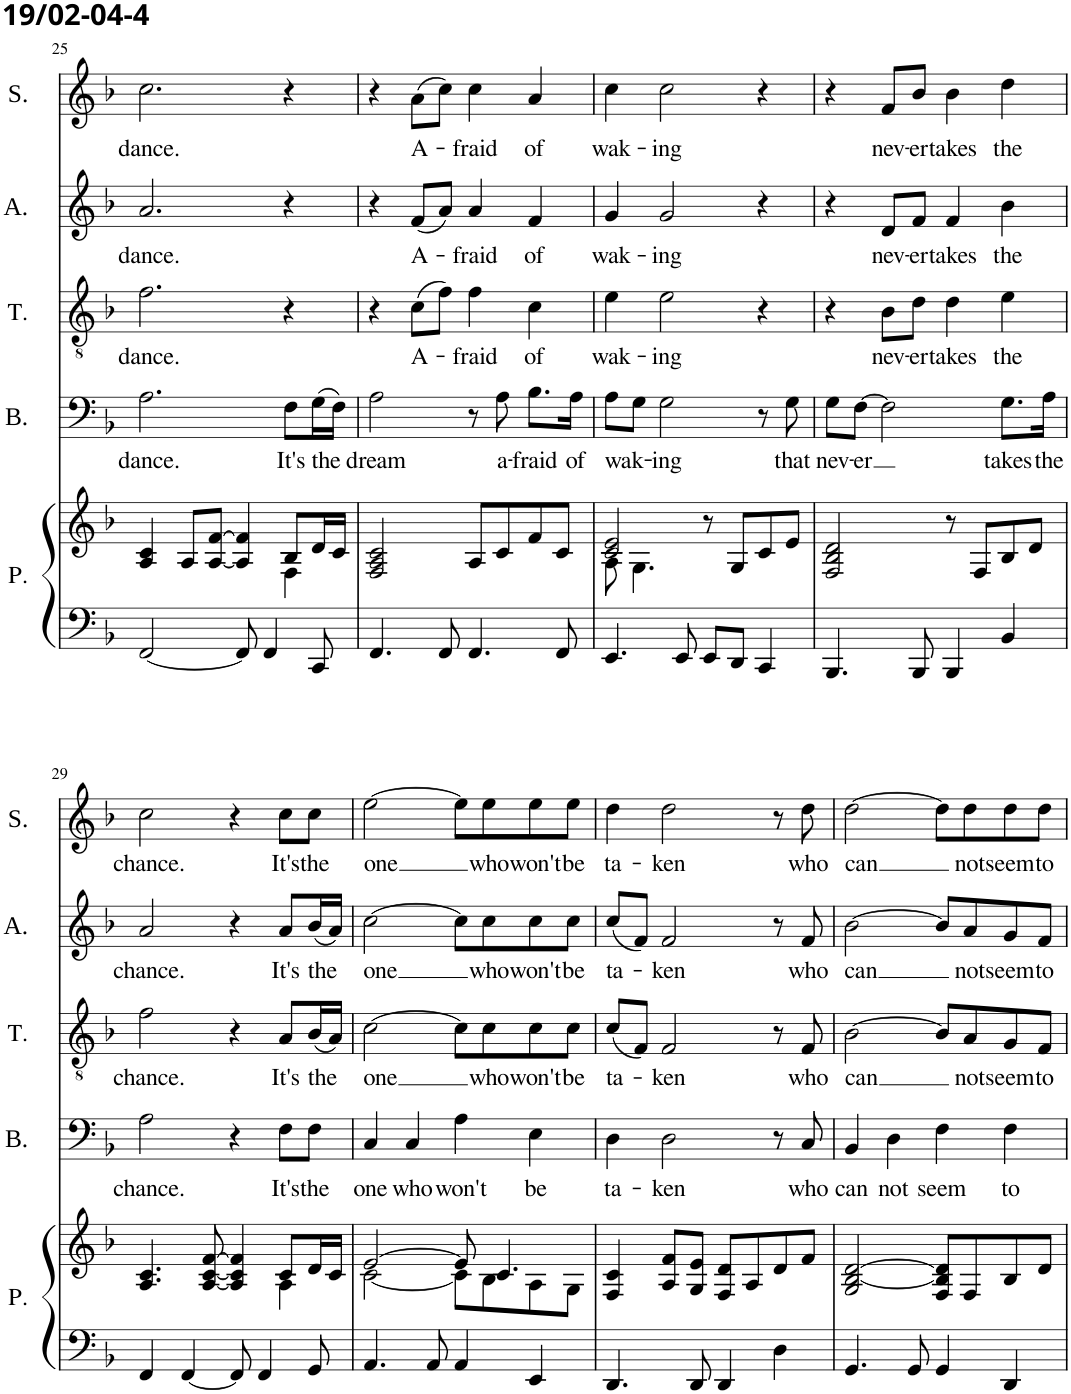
**kern	**kern	**kern	**text	**kern	**text	**kern	**text	**kern	**text
*part5	*part5	*part4	*part4	*part3	*part3	*part2	*part2	*part1	*part1
*staff6	*staff5	*staff4	*staff4	*staff3	*staff3	*staff2	*staff2	*staff1	*staff1
*I"Piano	*	*I"Bass	*	*I"Tenor	*	*I"Alto	*	*I"Soprano	*
*I'P.	*	*I'B.	*	*I'T.	*	*I'A.	*	*I'S.	*
!!LO:PB:g=z
*clefF4	*clefG2	*clefF4	*	*clefGv2	*	*clefG2	*	*clefG2	*
*k[b-]	*k[b-]	*k[b-]	*	*k[b-]	*	*k[b-]	*	*k[b-]	*
*M4/4	*M4/4	*M4/4	*	*M4/4	*	*M4/4	*	*M4/4	*
=25	=25	=25	=25	=25	=25	=25	=25	=25	=25
*	*^	*	*	*	*	*	*	*	*
!	!	!	!	!LO:LY:b	!	!LO:LY:b	!	!LO:LY:b	!	!LO:LY:b
[2FF/	4A/ 4c/	2.ryy	2.A\	dance.	2.f\	dance.	2.a/	dance.	2.cc\	dance.
.	8A/L	.	.	.	.	.	.	.	.	.
.	[8A/ [8f/J	.	.	.	.	.	.	.	.	.
8FF/]	4A/] 4f/]	.	.	.	.	.	.	.	.	.
4FF/	.	.	.	.	.	.	.	.	.	.
!	!	!	!	!LO:LY:b	!	!	!	!	!	!
.	8B-/L	4F\	8F\L	It's	4r	.	4r	.	4r	.
!	!	!	!	!LO:LY:b	!	!	!	!	!	!
8CC/	16d/L	.	(16G\L	the	.	.	.	.	.	.
.	16c/JJ	.	16F\JJ)	.	.	.	.	.	.	.
*	*v	*v	*	*	*	*	*	*	*	*
=26	=26	=26	=26	=26	=26	=26	=26	=26	=26
!	!	!	!LO:LY:b	!	!	!	!	!	!
4.FF/	2F/ 2A/ 2c/	2A\	dream	4r	.	4r	.	4r	.
!	!	!	!	!	!LO:LY:b	!	!LO:LY:b	!	!LO:LY:b
.	.	.	.	(8c\L	A-	(8f/L	A-	(8a\L	A-
8FF/	.	.	.	8f\J)	.	8a/J)	.	8cc\J)	.
!	!	!	!	!	!LO:LY:b	!	!LO:LY:b	!	!LO:LY:b
4.FF/	8A/L	8r	.	4f\	-fraid	4a/	-fraid	4cc\	-fraid
!	!	!	!LO:LY:b	!	!	!	!	!	!
.	8c/	8A\	a-	.	.	.	.	.	.
!	!	!	!LO:LY:b	!	!LO:LY:b	!	!LO:LY:b	!	!LO:LY:b
.	8f/	8.B-\L	-fraid	4c\	of	4f/	of	4a/	of
8FF/	8c/J	.	.	.	.	.	.	.	.
!	!	!	!LO:LY:b	!	!	!	!	!	!
.	.	16A\Jk	of	.	.	.	.	.	.
=27	=27	=27	=27	=27	=27	=27	=27	=27	=27
*	*^	*	*	*	*	*	*	*	*
!	!	!	!	!LO:LY:b	!	!LO:LY:b	!	!LO:LY:b	!	!LO:LY:b
4.EE/	2c/ 2e/	8A\	8A\L	wak-	4e\	wak-	4g/	wak-	4cc\	wak-
.	.	4.G\	8G\J	.	.	.	.	.	.	.
!	!	!	!	!LO:LY:b	!	!LO:LY:b	!	!LO:LY:b	!	!LO:LY:b
.	.	.	2G\	-ing	2e\	-ing	2g/	-ing	2cc\	-ing
8EE/	.	.	.	.	.	.	.	.	.	.
8EE/L	8r	2ryy	.	.	.	.	.	.	.	.
8DD/J	8G/L	.	.	.	.	.	.	.	.	.
4CC/	8c/	.	8r	.	4r	.	4r	.	4r	.
!	!	!	!	!LO:LY:b	!	!	!	!	!	!
.	8e/J	.	8G\	that	.	.	.	.	.	.
*	*v	*v	*	*	*	*	*	*	*	*
=28	=28	=28	=28	=28	=28	=28	=28	=28	=28
!	!	!	!LO:LY:b	!	!	!	!	!	!
4.BBB-/	2F/ 2B-/ 2d/	8G\L	nev-	4r	.	4r	.	4r	.
!	!	!	!LO:LY:b	!	!	!	!	!	!
.	.	[8F\J	-er	.	.	.	.	.	.
!	!	!	!	!	!LO:LY:b	!	!LO:LY:b	!	!LO:LY:b
.	.	2F\]	.	8B-\L	nev-	8d/L	nev-	8f/L	nev-
!	!	!	!	!	!LO:LY:b	!	!LO:LY:b	!	!LO:LY:b
8BBB-/	.	.	.	8d\J	-er	8f/J	-er	8b-/J	-er
!	!	!	!	!	!LO:LY:b	!	!LO:LY:b	!	!LO:LY:b
4BBB-/	8r	.	.	4d\	takes	4f/	takes	4b-\	takes
.	8F/L	.	.	.	.	.	.	.	.
!	!	!	!LO:LY:b	!	!LO:LY:b	!	!LO:LY:b	!	!LO:LY:b
4BB-/	8B-/	8.G\L	takes	4e\	the	4b-\	the	4dd\	the
.	8d/J	.	.	.	.	.	.	.	.
!	!	!	!LO:LY:b	!	!	!	!	!	!
.	.	16A\Jk	the	.	.	.	.	.	.
!!LO:LB:g=z
=29	=29	=29	=29	=29	=29	=29	=29	=29	=29
*	*^	*	*	*	*	*	*	*	*
!	!	!	!	!LO:LY:b	!	!LO:LY:b	!	!LO:LY:b	!	!LO:LY:b
4FF/	4.A/ 4.c/	2.ryy	2A\	chance.	2f\	chance.	2a/	chance.	2cc\	chance.
[4FF/	.	.	.	.	.	.	.	.	.	.
.	[8A/ [8c/ [8f/	.	.	.	.	.	.	.	.	.
8FF/]	4A/] 4c/] 4f/]	.	4r	.	4r	.	4r	.	4r	.
4FF/	.	.	.	.	.	.	.	.	.	.
!	!	!	!	!LO:LY:b	!	!LO:LY:b	!	!LO:LY:b	!	!LO:LY:b
.	8c/L	4A\	8F\L	It's	8A/L	It's	8a/L	It's	8cc\L	It's
!	!	!	!	!LO:LY:b	!	!LO:LY:b	!	!LO:LY:b	!	!LO:LY:b
8GG/	16d/L	.	8F\J	the	(16B-/L	the	(16b-/L	the	8cc\J	the
.	16c/JJ	.	.	.	16A/JJ)	.	16a/JJ)	.	.	.
=30	=30	=30	=30	=30	=30	=30	=30	=30	=30	=30
!	!	!	!	!LO:LY:b	!	!LO:LY:b	!	!LO:LY:b	!	!LO:LY:b
4.AA/	[2e/	[2c\	4C/	one	[2c\	one	[2cc\	one	[2ee\	one
!	!	!	!	!LO:LY:b	!	!	!	!	!	!
.	.	.	4C/	who	.	.	.	.	.	.
8AA/	.	.	.	.	.	.	.	.	.	.
!	!	!	!	!LO:LY:b	!	!	!	!	!	!
4AA/	8e/]	8c\L]	4A\	won't	8c\L]	.	8cc\L]	.	8ee\L]	.
!	!	!	!	!	!	!LO:LY:b	!	!LO:LY:b	!	!LO:LY:b
.	4.c/	8B-\	.	.	8c\	who	8cc\	who	8ee\	who
!	!	!	!	!LO:LY:b	!	!LO:LY:b	!	!LO:LY:b	!	!LO:LY:b
4EE/	.	8A\	4E\	be	8c\	won't	8cc\	won't	8ee\	won't
!	!	!	!	!	!	!LO:LY:b	!	!LO:LY:b	!	!LO:LY:b
.	.	8G\J	.	.	8c\J	be	8cc\J	be	8ee\J	be
=31	=31	=31	=31	=31	=31	=31	=31	=31	=31	=31
!	!	!	!	!LO:LY:b	!	!LO:LY:b	!	!LO:LY:b	!	!LO:LY:b
*	*v	*v	*	*	*	*	*	*	*	*
4.DD/	4F/ 4c/	4D\	ta-	(8c/L	ta-	(8cc/L	ta-	4dd\	ta-
.	.	.	.	8F/J)	.	8f/J)	.	.	.
!	!	!	!LO:LY:b	!	!LO:LY:b	!	!LO:LY:b	!	!LO:LY:b
.	8A/ 8f/L	2D\	-ken	2F/	-ken	2f/	-ken	2dd\	-ken
8DD/	8G/ 8e/J	.	.	.	.	.	.	.	.
4DD/	8F/ 8d/L	.	.	.	.	.	.	.	.
.	8A/	.	.	.	.	.	.	.	.
4D\	8d/	8r	.	8r	.	8r	.	8r	.
!	!	!	!LO:LY:b	!	!LO:LY:b	!	!LO:LY:b	!	!LO:LY:b
.	8f/J	8C/	who	8F/	who	8f/	who	8dd\	who
=32	=32	=32	=32	=32	=32	=32	=32	=32	=32
!	!	!	!LO:LY:b	!	!LO:LY:b	!	!LO:LY:b	!	!LO:LY:b
4.GG/	2G/ [2B-/ [2d/	4BB-/	can	[2B-\	can	[2b-\	can	[2dd\	can
!	!	!	!LO:LY:b	!	!	!	!	!	!
.	.	4D\	not	.	.	.	.	.	.
8GG/	.	.	.	.	.	.	.	.	.
!	!	!	!LO:LY:b	!	!	!	!	!	!
4GG/	8F/ 8B-/] 8d/]L	4F\	seem	8B-/L]	.	8b-/L]	.	8dd\L]	.
!	!	!	!	!	!LO:LY:b	!	!LO:LY:b	!	!LO:LY:b
.	8F/	.	.	8A/	not	8a/	not	8dd\	not
!	!	!	!LO:LY:b	!	!LO:LY:b	!	!LO:LY:b	!	!LO:LY:b
4DD/	8B-/	4F\	to	8G/	seem	8g/	seem	8dd\	seem
!	!	!	!	!	!LO:LY:b	!	!LO:LY:b	!	!LO:LY:b
.	8d/J	.	.	8F/J	to	8f/J	to	8dd\J	to
=	=	=	=	=	=	=	=	=	=
*-	*-	*-	*-	*-	*-	*-	*-	*-	*-
